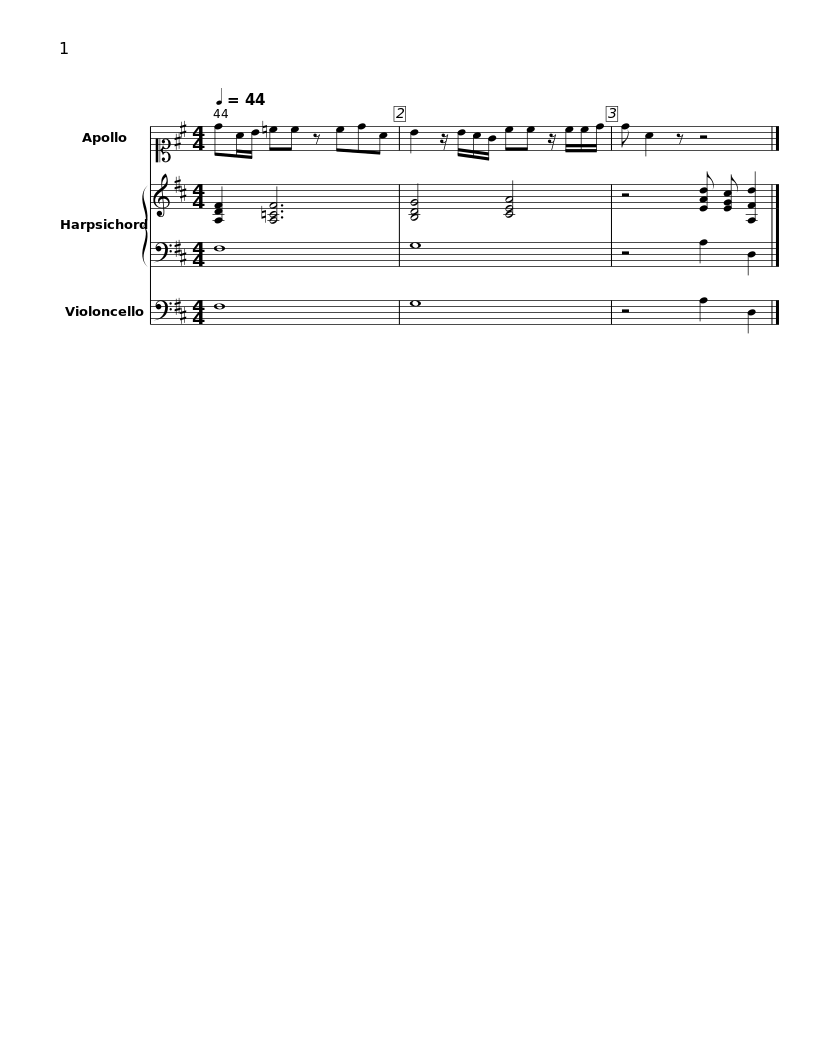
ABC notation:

X:1
%%score 1 { 2 | 3 } 4
L:1/8
Q:1/4=44
M:4/4
I:linebreak $
K:D
V:1 alto1
V:2 treble
V:3 bass
V:4 bass
V:1
 dA/B/ =cc z cdA | B2 z/ B/A/G/ cc z/ c/c/d/ | d A2 z z4 |] %3
V:2
 [A,DF]2 [A,=CF]6 | [B,DG]4 [CEA]4 | z4 [EAd] [EGc] [A,Fd]2 |] %3
V:3
 F,8 | G,8 | z4 A,2 D,2 |] %3
V:4
 F,8 | G,8 | z4 A,2 D,2 |] %3
